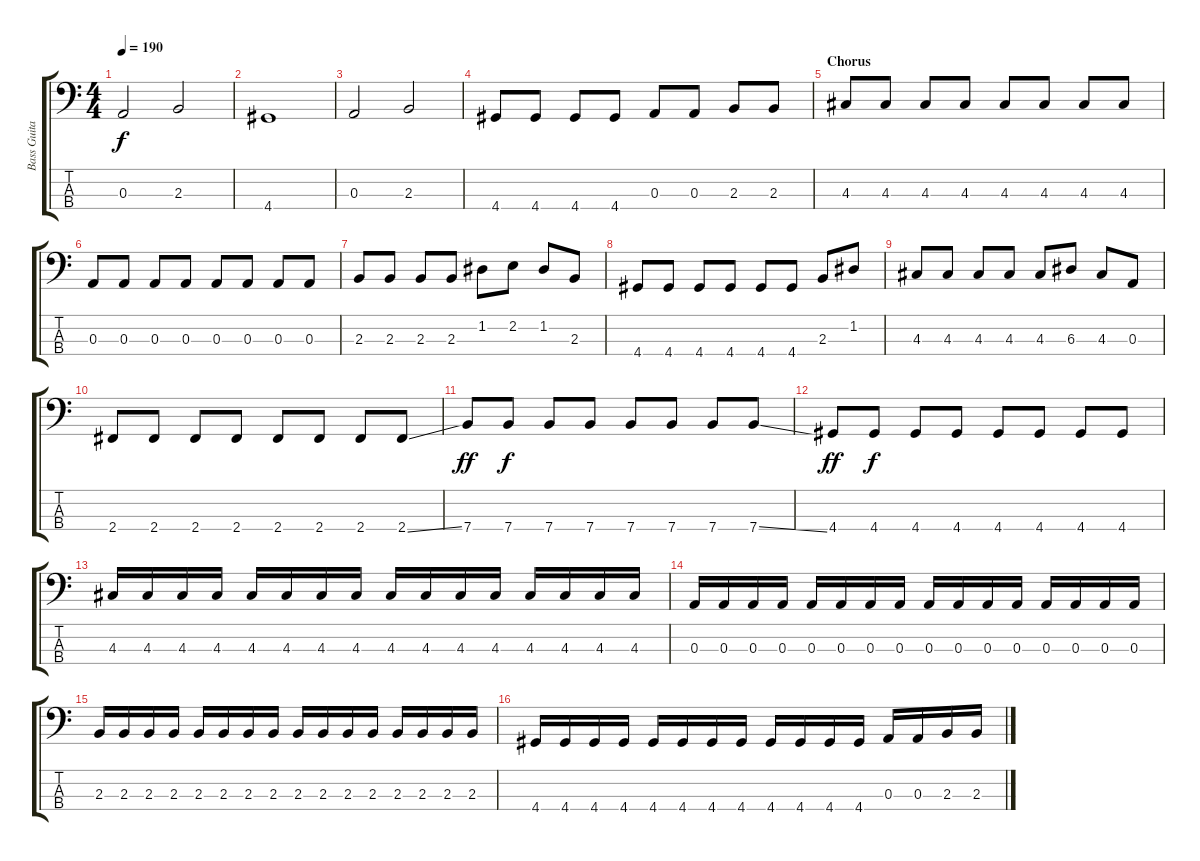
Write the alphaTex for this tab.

\track ("Bass Guitar" "Bass Guita") {instrument electricbassfinger}
\staff {score tabs}
\tuning (G2 D2 A1 E1) {hide}
\ts (4 4)
\tempo 190
\clef f4
\ks c
0.3.2{dy f} 2.3.2 |
4.4.1 |
0.3.2 2.3.2 |
4.4.8 4.4.8 4.4.8 4.4.8 0.3.8 0.3.8 2.3.8 2.3.8 |
\section ("" "Chorus")
4.3.8 4.3.8 4.3.8 4.3.8 4.3.8 4.3.8 4.3.8 4.3.8 |
0.3.8 0.3.8 0.3.8 0.3.8 0.3.8 0.3.8 0.3.8 0.3.8 |
2.3.8 2.3.8 2.3.8 2.3.8 1.2.8 2.2.8 1.2.8 2.3.8 |
4.4.8 4.4.8 4.4.8 4.4.8 4.4.8 4.4.8 2.3.8 1.2.8 |
4.3.8 4.3.8 4.3.8 4.3.8 4.3.8 6.3.8 4.3.8 0.3.8 |
2.4.8 2.4.8 2.4.8 2.4.8 2.4.8 2.4.8 2.4.8 2.4{ss}.8 |
7.4.8{dy ff} 7.4.8{dy f} 7.4.8 7.4.8 7.4.8 7.4.8 7.4.8 7.4{ss}.8 |
4.4.8{dy ff} 4.4.8{dy f} 4.4.8 4.4.8 4.4.8 4.4.8 4.4.8 4.4.8 |
4.3.16 4.3.16 4.3.16 4.3.16 4.3.16 4.3.16 4.3.16 4.3.16 4.3.16 4.3.16 4.3.16 4.3.16 4.3.16 4.3.16 4.3.16 4.3.16 |
0.3.16 0.3.16 0.3.16 0.3.16 0.3.16 0.3.16 0.3.16 0.3.16 0.3.16 0.3.16 0.3.16 0.3.16 0.3.16 0.3.16 0.3.16 0.3.16 |
2.3.16 2.3.16 2.3.16 2.3.16 2.3.16 2.3.16 2.3.16 2.3.16 2.3.16 2.3.16 2.3.16 2.3.16 2.3.16 2.3.16 2.3.16 2.3.16 |
4.4.16 4.4.16 4.4.16 4.4.16 4.4.16 4.4.16 4.4.16 4.4.16 4.4.16 4.4.16 4.4.16 4.4.16 0.3.16 0.3.16 2.3.16 2.3.16
